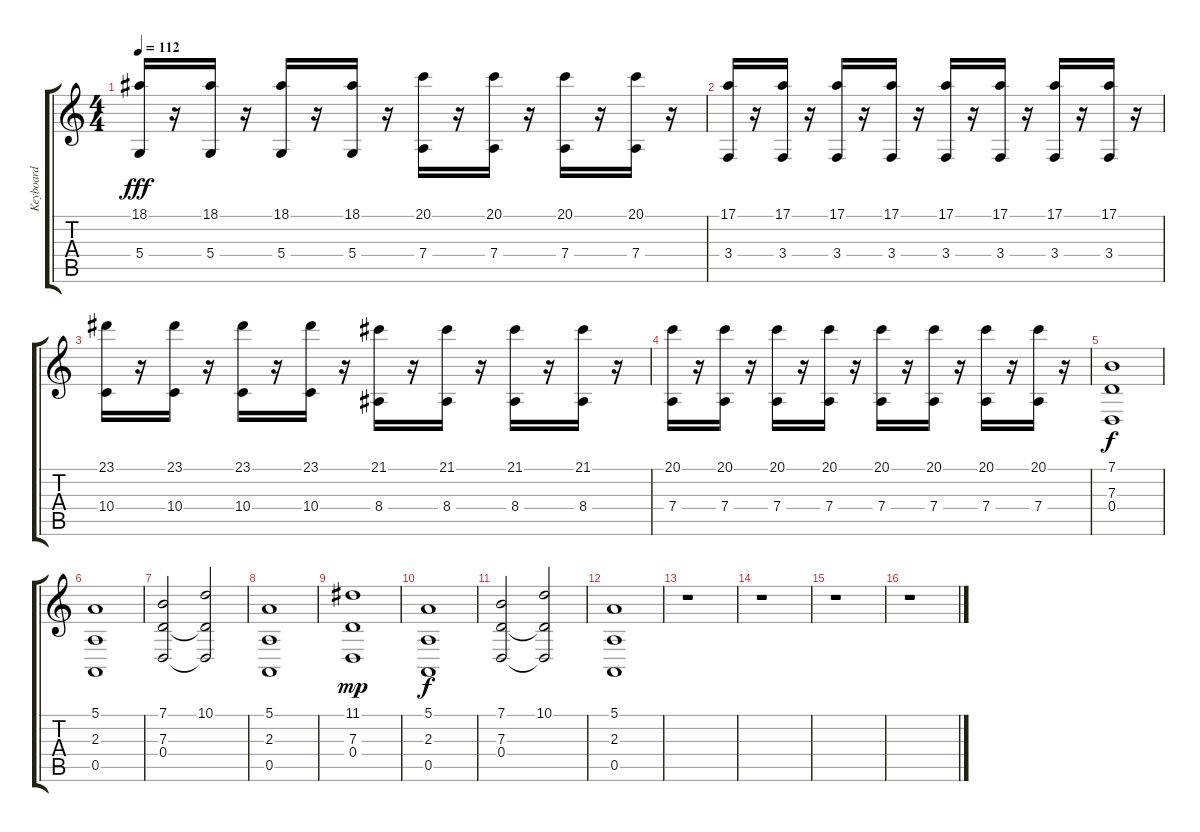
\track ("Keyboard" "Keyboard") {instrument synthstrings2}
\staff {score tabs}
\tuning (E4 B3 G3 D3 A2 D2) {hide}
\ts (4 4)
\tempo 112
\clef g2
\ks c
(18.1 5.4).16{dy fff} r.16 (18.1 5.4).16 r.16 (18.1 5.4).16 r.16 (18.1 5.4).16 r.16 (20.1 7.4).16 r.16 (20.1 7.4).16 r.16 (20.1 7.4).16 r.16 (20.1 7.4).16 r.16 |
(17.1 3.4).16 r.16 (17.1 3.4).16 r.16 (17.1 3.4).16 r.16 (17.1 3.4).16 r.16 (17.1 3.4).16 r.16 (17.1 3.4).16 r.16 (17.1 3.4).16 r.16 (17.1 3.4).16 r.16 |
(23.1 10.4).16 r.16 (23.1 10.4).16 r.16 (23.1 10.4).16 r.16 (23.1 10.4).16 r.16 (21.1 8.4).16 r.16 (21.1 8.4).16 r.16 (21.1 8.4).16 r.16 (21.1 8.4).16 r.16 |
(20.1 7.4).16 r.16 (20.1 7.4).16 r.16 (20.1 7.4).16 r.16 (20.1 7.4).16 r.16 (20.1 7.4).16 r.16 (20.1 7.4).16 r.16 (20.1 7.4).16 r.16 (20.1 7.4).16 r.16 |
(7.1 7.3 0.4).1{dy f volume 7 instrument pad4choir} |
(5.1 2.3 0.5).1 |
(7.1 7.3 0.4).2 (10.1 7.3{t} 0.4{t}).2 |
(5.1 2.3 0.5).1 |
(11.1 7.3 0.4).1{dy mp} |
(5.1 2.3 0.5).1{dy f} |
(7.1 7.3 0.4).2 (10.1 7.3{t} 0.4{t}).2 |
(5.1 2.3 0.5).1 |
r.1 |
r.1 |
r.1 |
r.1
